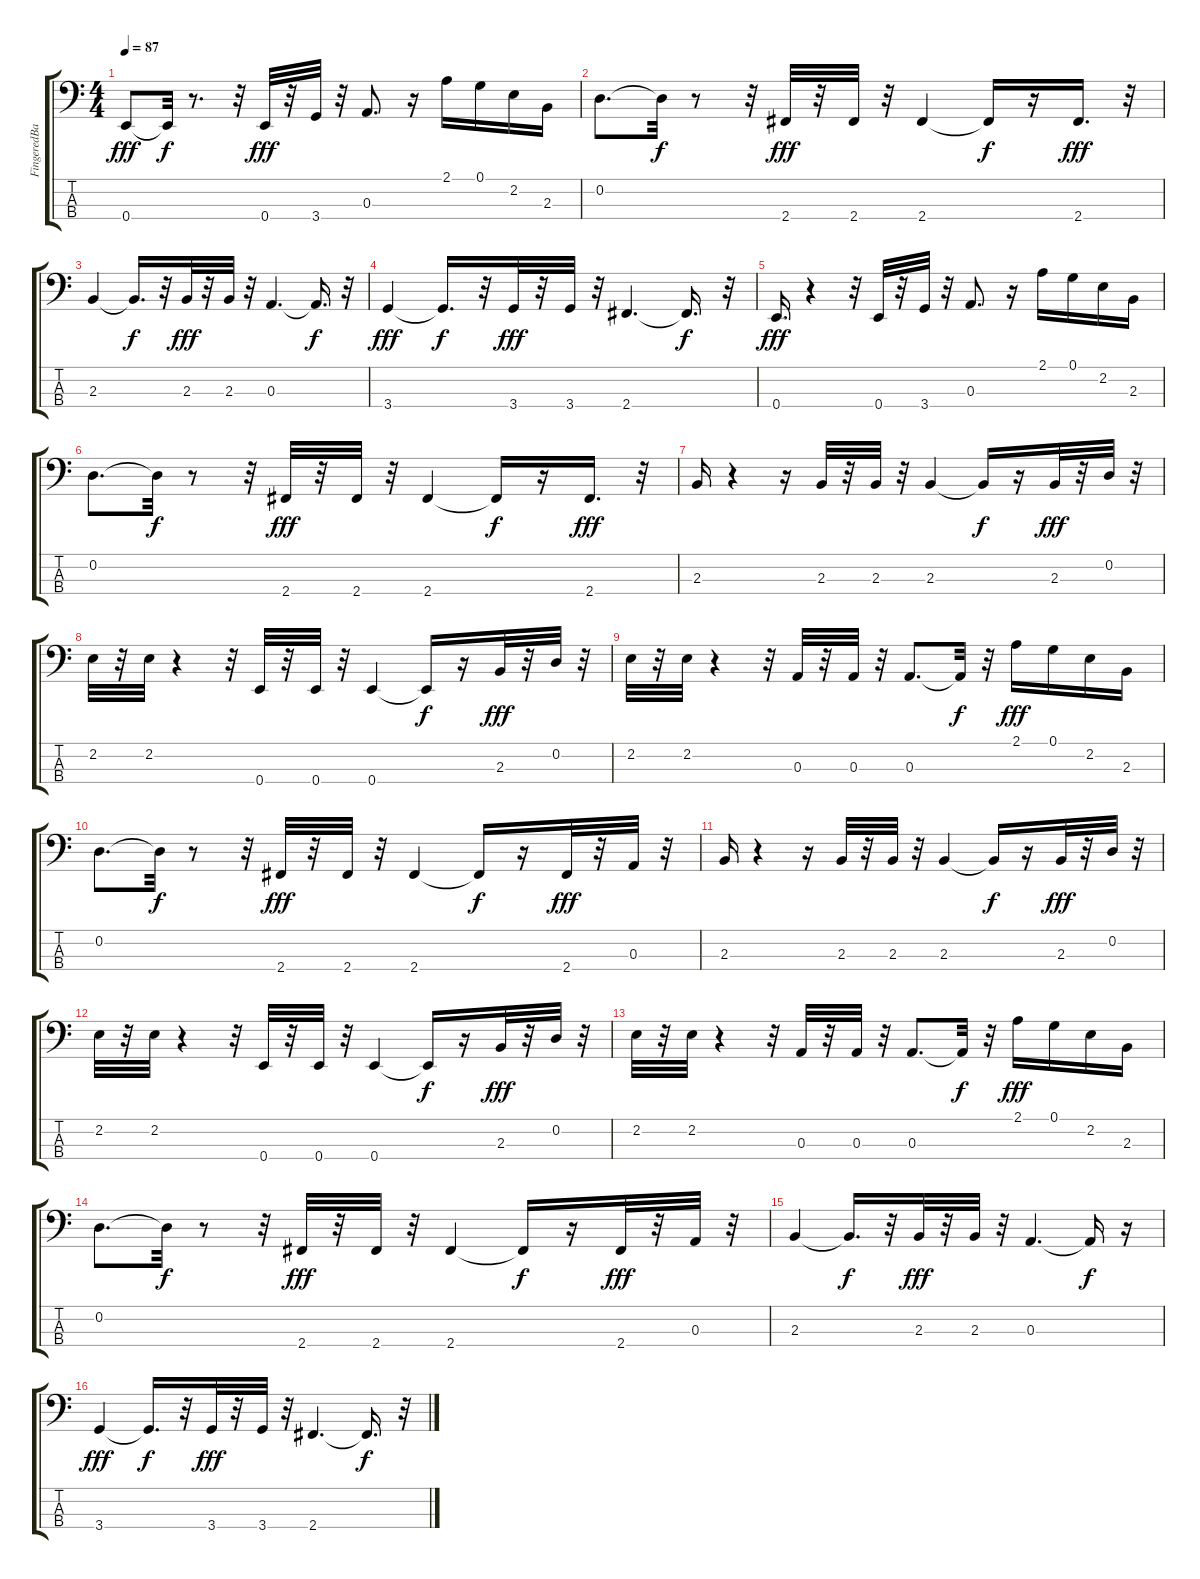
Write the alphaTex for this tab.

\track ("FingeredBass" "FingeredBa") {instrument electricbassfinger}
\staff {score tabs}
\tuning (G2 D2 A1 E1) {hide}
\ts (4 4)
\tempo 87
\clef f4
\ks c
0.4.8{dy fff} 0.4{t}.32{dy f} r.8{d} r.32 0.4.32{dy fff} r.32 3.4.32 r.32 0.3.8{d} r.16 2.1.16 0.1.16 2.2.16 2.3.16 |
0.2.8{d} 0.2{t}.32{dy f} r.8 r.32 2.4.32{dy fff} r.32 2.4.32 r.32 2.4.4 2.4{t}.16{dy f} r.16 2.4.16{d dy fff} r.32 |
2.3.4 2.3{t}.16{d dy f} r.32 2.3.32{dy fff} r.32 2.3.32 r.32 0.3.4{d} 0.3{t}.16{d dy f} r.32 |
3.4.4{dy fff} 3.4{t}.16{d dy f} r.32 3.4.32{dy fff} r.32 3.4.32 r.32 2.4.4{d} 2.4{t}.16{d dy f} r.32 |
0.4.16{d dy fff} r.4 r.32 0.4.32 r.32 3.4.32 r.32 0.3.8{d} r.16 2.1.16 0.1.16 2.2.16 2.3.16 |
0.2.8{d} 0.2{t}.32{dy f} r.8 r.32 2.4.32{dy fff} r.32 2.4.32 r.32 2.4.4 2.4{t}.16{dy f} r.16 2.4.16{d dy fff} r.32 |
2.3.16 r.4 r.16 2.3.32 r.32 2.3.32 r.32 2.3.4 2.3{t}.16{dy f} r.16 2.3.32{dy fff} r.32 0.2.32 r.32 |
2.2.32 r.32 2.2.32 r.4 r.32 0.4.32 r.32 0.4.32 r.32 0.4.4 0.4{t}.16{dy f} r.16 2.3.32{dy fff} r.32 0.2.32 r.32 |
2.2.32 r.32 2.2.32 r.4 r.32 0.3.32 r.32 0.3.32 r.32 0.3.8{d} 0.3{t}.32{dy f} r.32 2.1.16{dy fff} 0.1.16 2.2.16 2.3.16 |
0.2.8{d} 0.2{t}.32{dy f} r.8 r.32 2.4.32{dy fff} r.32 2.4.32 r.32 2.4.4 2.4{t}.16{dy f} r.16 2.4.32{dy fff} r.32 0.3.32 r.32 |
2.3.16 r.4 r.16 2.3.32 r.32 2.3.32 r.32 2.3.4 2.3{t}.16{dy f} r.16 2.3.32{dy fff} r.32 0.2.32 r.32 |
2.2.32 r.32 2.2.32 r.4 r.32 0.4.32 r.32 0.4.32 r.32 0.4.4 0.4{t}.16{dy f} r.16 2.3.32{dy fff} r.32 0.2.32 r.32 |
2.2.32 r.32 2.2.32 r.4 r.32 0.3.32 r.32 0.3.32 r.32 0.3.8{d} 0.3{t}.32{dy f} r.32 2.1.16{dy fff} 0.1.16 2.2.16 2.3.16 |
0.2.8{d} 0.2{t}.32{dy f} r.8 r.32 2.4.32{dy fff} r.32 2.4.32 r.32 2.4.4 2.4{t}.16{dy f} r.16 2.4.32{dy fff} r.32 0.3.32 r.32 |
2.3.4 2.3{t}.16{d dy f} r.32 2.3.32{dy fff} r.32 2.3.32 r.32 0.3.4{d} 0.3{t}.16{dy f} r.16 |
3.4.4{dy fff} 3.4{t}.16{d dy f} r.32 3.4.32{dy fff} r.32 3.4.32 r.32 2.4.4{d} 2.4{t}.16{d dy f} r.32
